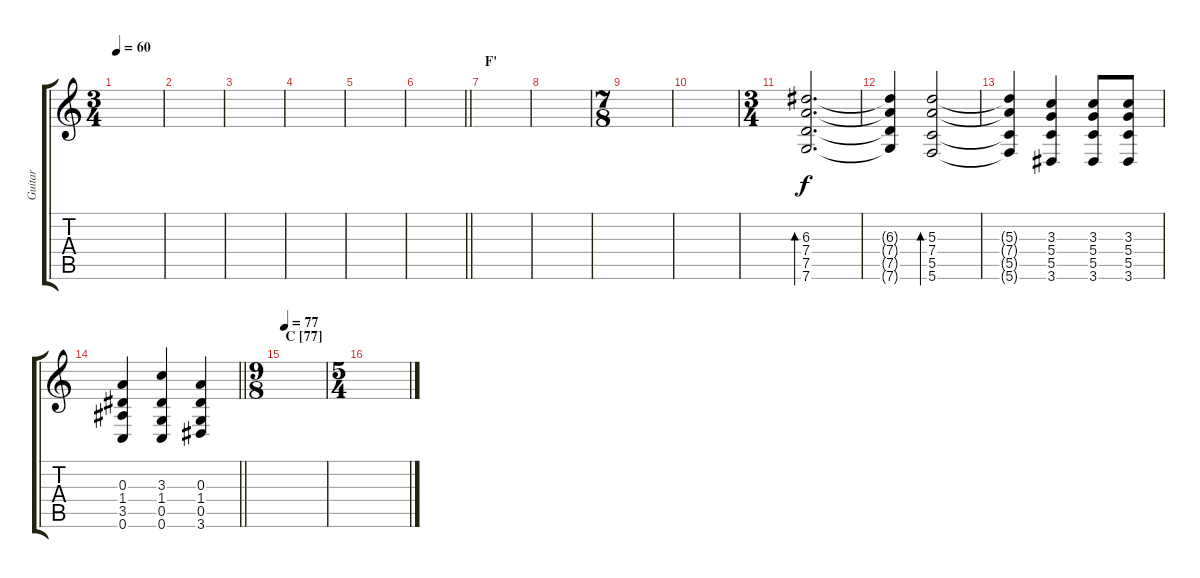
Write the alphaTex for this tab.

\track ("Guitar" "Guitar") {instrument distortionguitar}
\staff {score tabs}
\tuning (G4 E4 A3 D3 G2 C2) {hide}
\ts (3 4)
\tempo 60
\clef g2
\ks c
|
|
|
|
|
\barLineRight lightlight
|
\section ("" "F'")
|
|
\ts (7 8)
|
|
\ts (3 4)
(6.3 7.4 7.5 7.6).2{d bd 60 dy f} |
(6.3{t} 7.4{t} 7.5{t} 7.6{t}).4 (5.3 7.4 5.5 5.6).2{bd 60} |
(5.3{t} 7.4{t} 5.5{t} 5.6{t}).4 (3.3 5.4 5.5 3.6).4 (3.3 5.4 5.5 3.6).8 (3.3 5.4 5.5 3.6).8 |
\barLineRight lightlight
(0.3 1.4 3.5 0.6).4 (3.3 1.4 0.5 0.6).4 (0.3 1.4 0.5 3.6).4 |
\ts (9 8)
\section ("" "C [77]")
\tempo 77
|
\ts (5 4)
